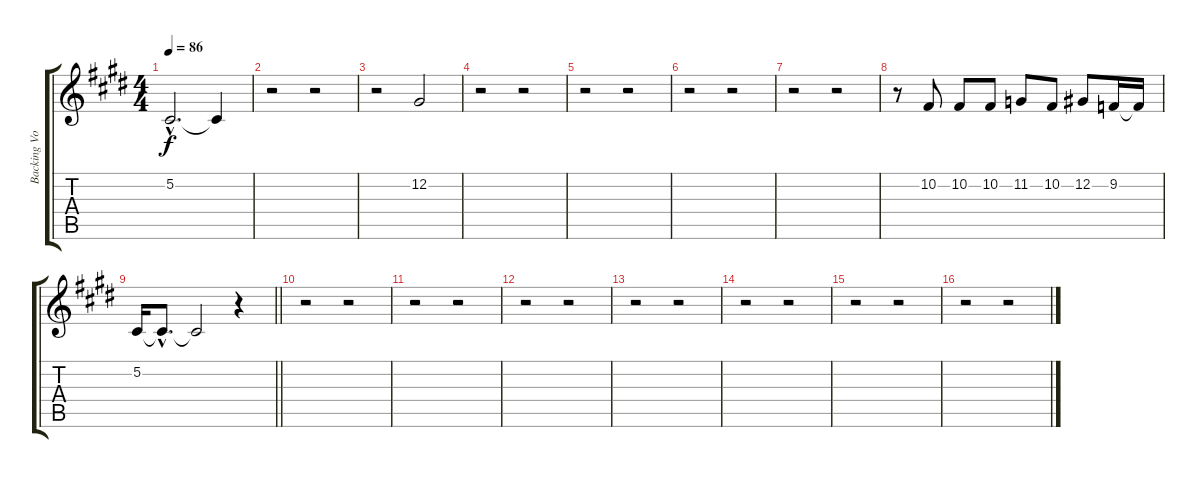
\track ("Backing Vocals" "Backing Vo") {instrument stringensemble1}
\staff {score tabs}
\tuning (Db4 Ab3 E3 B2 Gb2 Db2) {hide}
\ts (4 4)
\tempo 86
\clef g2
\ks c#minor
5.2{hac}.2{d dy f} 5.2{t}.4 |
r.2 r.2 |
r.2 12.2.2 |
r.2 r.2 |
r.2 r.2 |
r.2 r.2 |
r.2 r.2 |
r.8 10.2.8 10.2.8 10.2.8 11.2.8 10.2.8 12.2.8 9.2.16 9.2{t}.16 |
\barLineRight lightlight
5.2.16 5.2{hac t}.8{d} 5.2{t}.2 r.4 |
r.2 r.2 |
r.2 r.2 |
r.2 r.2 |
r.2 r.2 |
r.2 r.2 |
r.2 r.2 |
r.2 r.2
